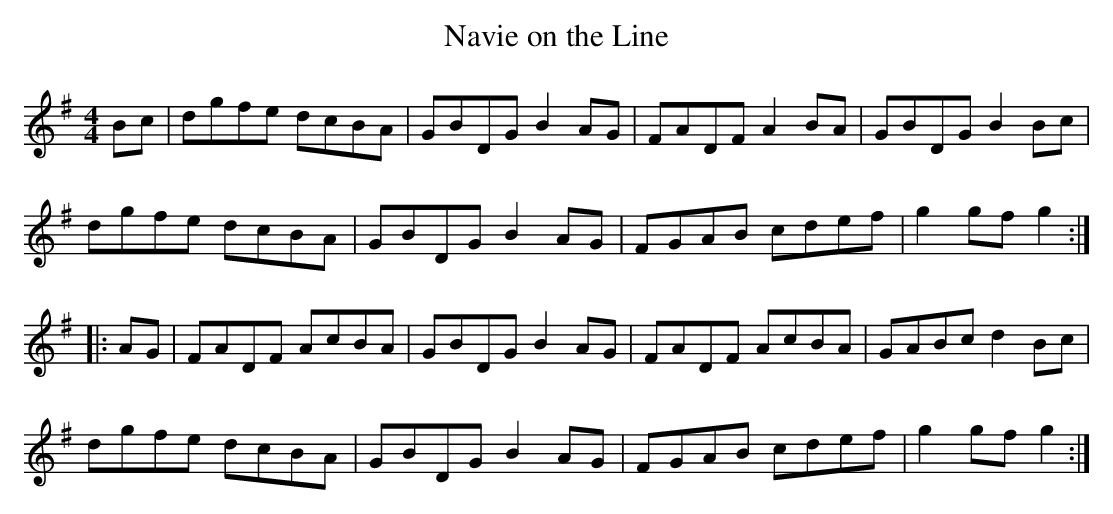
X:1
T:Navie on the Line
M:4/4
L:1/8
K:G
Bc |dgfe dcBA |GBDG B2 AG |FADF A2 BA |GBDG B2 Bc |
dgfe dcBA |GBDG B2 AG |FGAB cdef |g2 gf g2 ::
AG |FADF AcBA |GBDG B2 AG |FADF AcBA |GABc d2 Bc |
dgfe dcBA |GBDG B2 AG |FGAB cdef |g2 gf g2  :|
